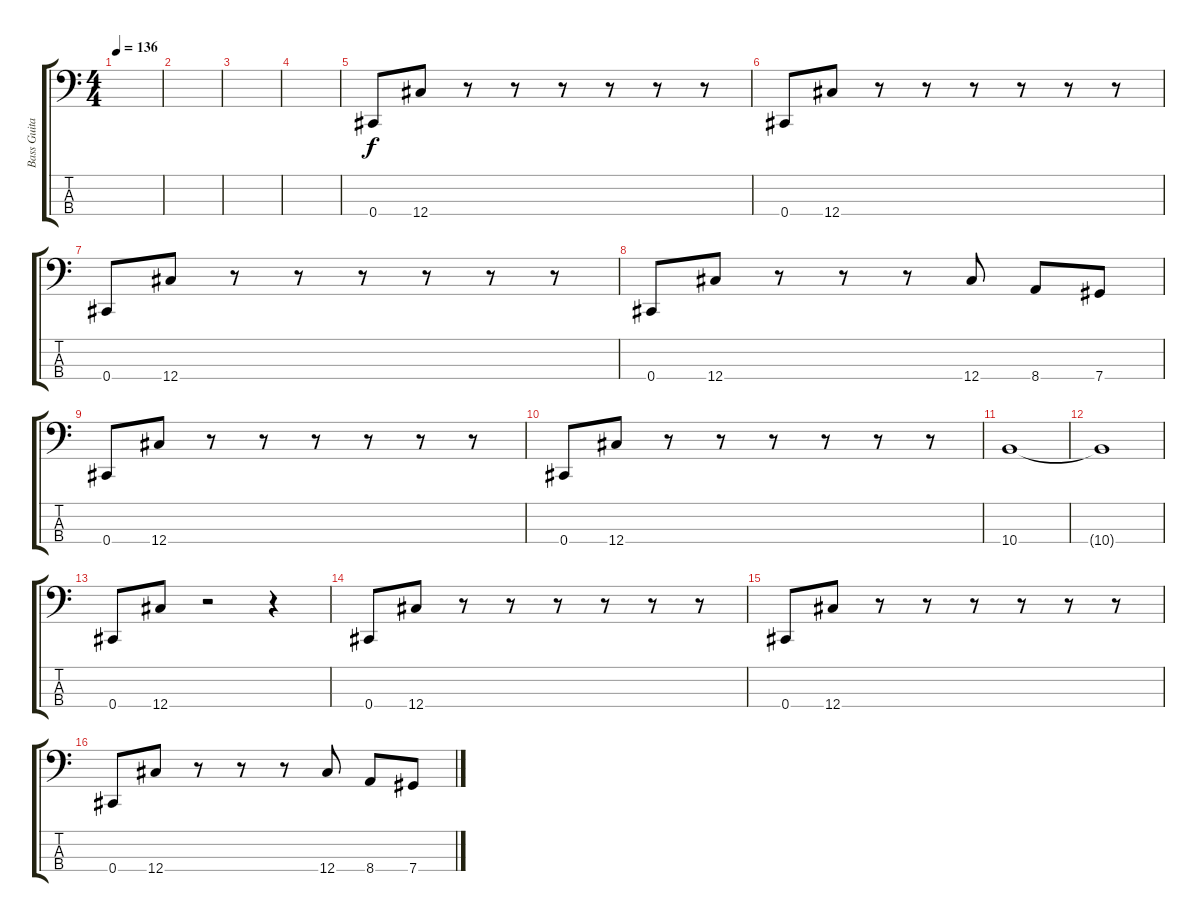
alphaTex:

\track ("Bass Guitar" "Bass Guita") {instrument electricbassfinger}
\staff {score tabs}
\tuning (Gb2 Db2 Ab1 Db1) {hide}
\ts (4 4)
\tempo 136
\clef f4
\ks c
|
|
|
|
0.4.8 12.4.8 r.8 r.8 r.8 r.8 r.8 r.8 |
0.4.8 12.4.8 r.8 r.8 r.8 r.8 r.8 r.8 |
0.4.8 12.4.8 r.8 r.8 r.8 r.8 r.8 r.8 |
0.4.8 12.4.8 r.8 r.8 r.8 12.4.8 8.4.8 7.4.8 |
0.4.8 12.4.8 r.8 r.8 r.8 r.8 r.8 r.8 |
0.4.8 12.4.8 r.8 r.8 r.8 r.8 r.8 r.8 |
10.4.1 |
10.4{t}.1 |
0.4.8 12.4.8 r.2 r.4 |
0.4.8 12.4.8 r.8 r.8 r.8 r.8 r.8 r.8 |
0.4.8 12.4.8 r.8 r.8 r.8 r.8 r.8 r.8 |
0.4.8 12.4.8 r.8 r.8 r.8 12.4.8 8.4.8 7.4.8
